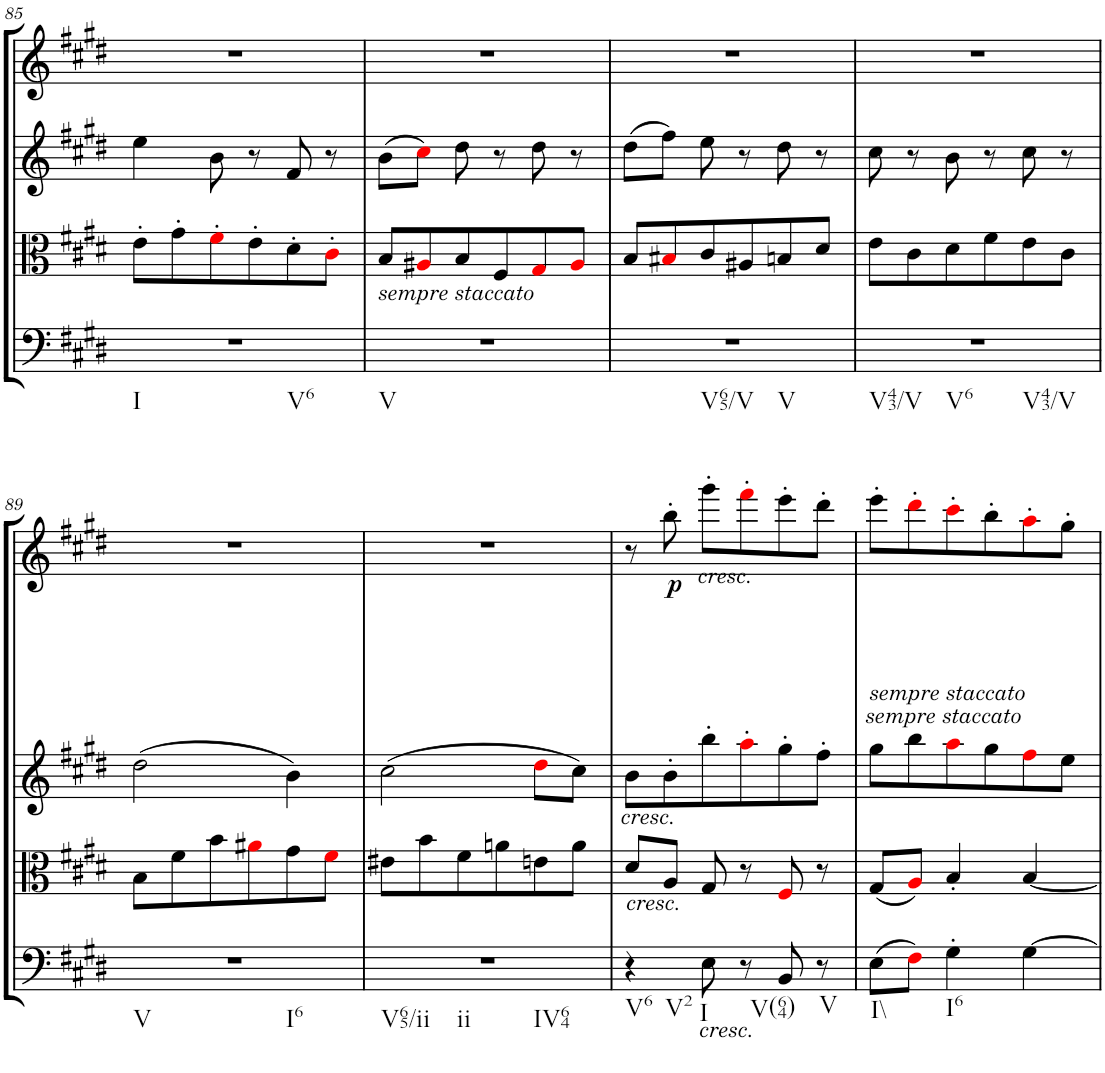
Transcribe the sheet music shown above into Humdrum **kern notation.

**kern	**kern	**kern	**kern	**dynam
*part4	*part3	*part2	*part1	*part1
*staff4	*staff3	*staff2	*staff1	*staff1
*I"Violoncello.	*I"Viola.	*I"Violin II.	*I"Violin I.	*
*I'Vc	*I'Vla	*I'Vln	*I'Vln	*
!!LO:PB:g=z
*clefC4	*clefC3	*clefG2	*clefG2	*
*k[f#c#g#d#]	*k[f#c#g#d#]	*k[f#c#g#d#]	*k[f#c#g#d#]	*
*M3/4	*M3/4	*M3/4	*M3/4	*
=85	=85	=85	=85	=85
!LO:TX:b:t=I	!	!	!	!
!LO:TX:b:t=V6	!	!	!	!
2.r	8e'\L	4ee\	2.r	.
.	8g#'\	.	.	.
.	8f#'i\	8b\	.	.
.	8e'\	8r	.	.
.	8d#'\	8f#/	.	.
.	8c#'i\J	8r	.	.
=86	=86	=86	=86	=86
!	!LO:TX:b:i:t=sempre staccato	!	!	!
!LO:TX:b:t=V	!	!	!	!
2.r	8B/L	(8b\L	2.r	.
.	8A#Xi/	8cc#i\J)	.	.
.	8B/	8dd#\	.	.
.	8F#/	8r	.	.
.	8G#i/	8dd#\	.	.
.	8A#i/J	8r	.	.
=87	=87	=87	=87	=87
!LO:TX:b:t=V65/V	!	!	!	!
!LO:TX:b:t=V	!	!	!	!
2.r	8B/L	(8dd#\L	2.r	.
.	8B#Xi/	8ff#\J)	.	.
.	8c#/	8ee\	.	.
.	8A#X/	8r	.	.
.	8Bn/	8dd#\	.	.
.	8d#/J	8r	.	.
=88	=88	=88	=88	=88
!LO:TX:b:t=V43/V	!	!	!	!
!LO:TX:b:t=V6	!	!	!	!
!LO:TX:b:t=V43/V	!	!	!	!
2.r	8e\L	8cc#\	2.r	.
.	8c#\	8r	.	.
.	8d#\	8b\	.	.
.	8f#\	8r	.	.
.	8e\	8cc#\	.	.
.	8c#\J	8r	.	.
!!LO:LB:g=z
=89	=89	=89	=89	=89
!LO:TX:b:t=V	!	!	!	!
!LO:TX:b:t=I6	!	!	!	!
2.r	8B\L	(2dd#\	2.r	.
.	8f#\	.	.	.
.	8b\	.	.	.
.	8a#Xi\	.	.	.
.	8g#\	4b\)	.	.
.	8f#i\J	.	.	.
=90	=90	=90	=90	=90
!LO:TX:b:t=V65/ii	!	!	!	!
!LO:TX:b:t=ii	!	!	!	!
!LO:TX:b:t=IV64	!	!	!	!
2.r	8e#X\L	(2cc#\	2.r	.
.	8b\	.	.	.
.	8f#\	.	.	.
.	8an\	.	.	.
.	8en\	8dd#i\L	.	.
.	8a\J	8cc#\J)	.	.
=91	=91	=91	=91	=91
!	!	!LO:TX:b:i:t=cresc.	!	!
!	!LO:TX:b:i:t=cresc.	!	!	!
!LO:TX:b:t=V6	!	!	!	!
!LO:TX:b:t=V2	!	!	!	!
4r	8d#/L	8b\L	8r	.
!	!	!	!	!LO:DY:b
.	8A/J	8b'\	8bb'\	p
!	!	!	!LO:TX:a:i:t=cresc.	!
!LO:TX:b:i:t=cresc.	!	!	!	!
!LO:TX:b:t=I	!	!	!	!
8E\	8G#/	8bb'\	8ggg#'\L	.
8r	8r	8aa'i\	8fff#'i\	.
!LO:TX:b:t=V(64)	!	!	!	!
8BB/	8F#i/	8gg#'\	8eee'\	.
!LO:TX:b:t=V	!	!	!	!
8r	8r	8ff#'\J	8ddd#'\J	.
=92	=92	=92	=92	=92
!	!	!	!LO:TX:b:i:t=sempre staccato	!
!	!	!	!LO:TX:b:i:t=sempre staccato	!
!LO:TX:b:t=I\\	!	!	!	!
(8E\L	(8G#/L	8gg#\L	8eee'\L	.
8F#i\J)	8Ai/J)	8bb\	8ddd#'i\	.
!LO:TX:b:t=I6	!	!	!	!
4G#'\	4B'/	8aai\	8ccc#'i\	.
.	.	8gg#\	8bb'\	.
[4G#\	[4B/	8ff#i\	8aa'i\	.
.	.	8ee\J	8gg#'\J	.
=	=	=	=	=
*-	*-	*-	*-	*-
